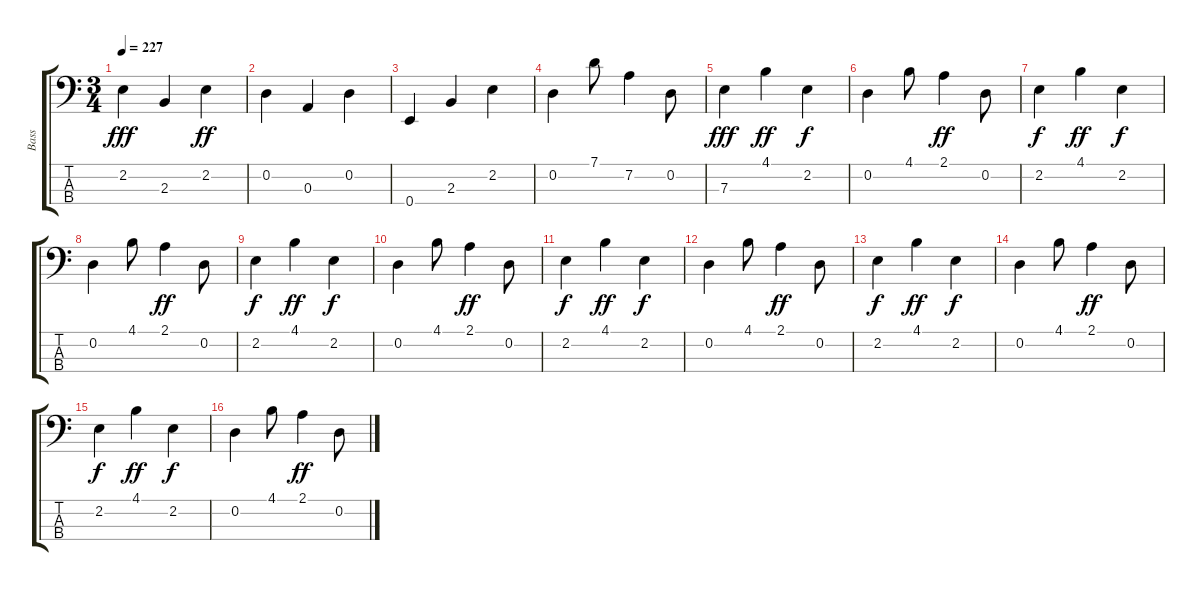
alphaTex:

\track ("Bass" "Bass") {instrument electricbassfinger}
\staff {score tabs}
\tuning (G2 D2 A1 E1) {hide}
\ts (3 4)
\tempo 227
\clef f4
\ks c
2.2.4{dy fff} 2.3.4 2.2.4{dy ff} |
0.2.4 0.3.4 0.2.4 |
0.4.4 2.3.4 2.2.4 |
0.2.4 7.1.8 7.2.4 0.2.8 |
7.3.4{dy fff} 4.1.4{dy ff} 2.2.4{dy f} |
0.2.4 4.1.8 2.1.4{dy ff} 0.2.8 |
2.2.4{dy f} 4.1.4{dy ff} 2.2.4{dy f} |
0.2.4 4.1.8 2.1.4{dy ff} 0.2.8 |
2.2.4{dy f} 4.1.4{dy ff} 2.2.4{dy f} |
0.2.4 4.1.8 2.1.4{dy ff} 0.2.8 |
2.2.4{dy f} 4.1.4{dy ff} 2.2.4{dy f} |
0.2.4 4.1.8 2.1.4{dy ff} 0.2.8 |
2.2.4{dy f} 4.1.4{dy ff} 2.2.4{dy f} |
0.2.4 4.1.8 2.1.4{dy ff} 0.2.8 |
2.2.4{dy f} 4.1.4{dy ff} 2.2.4{dy f} |
0.2.4 4.1.8 2.1.4{dy ff} 0.2.8
